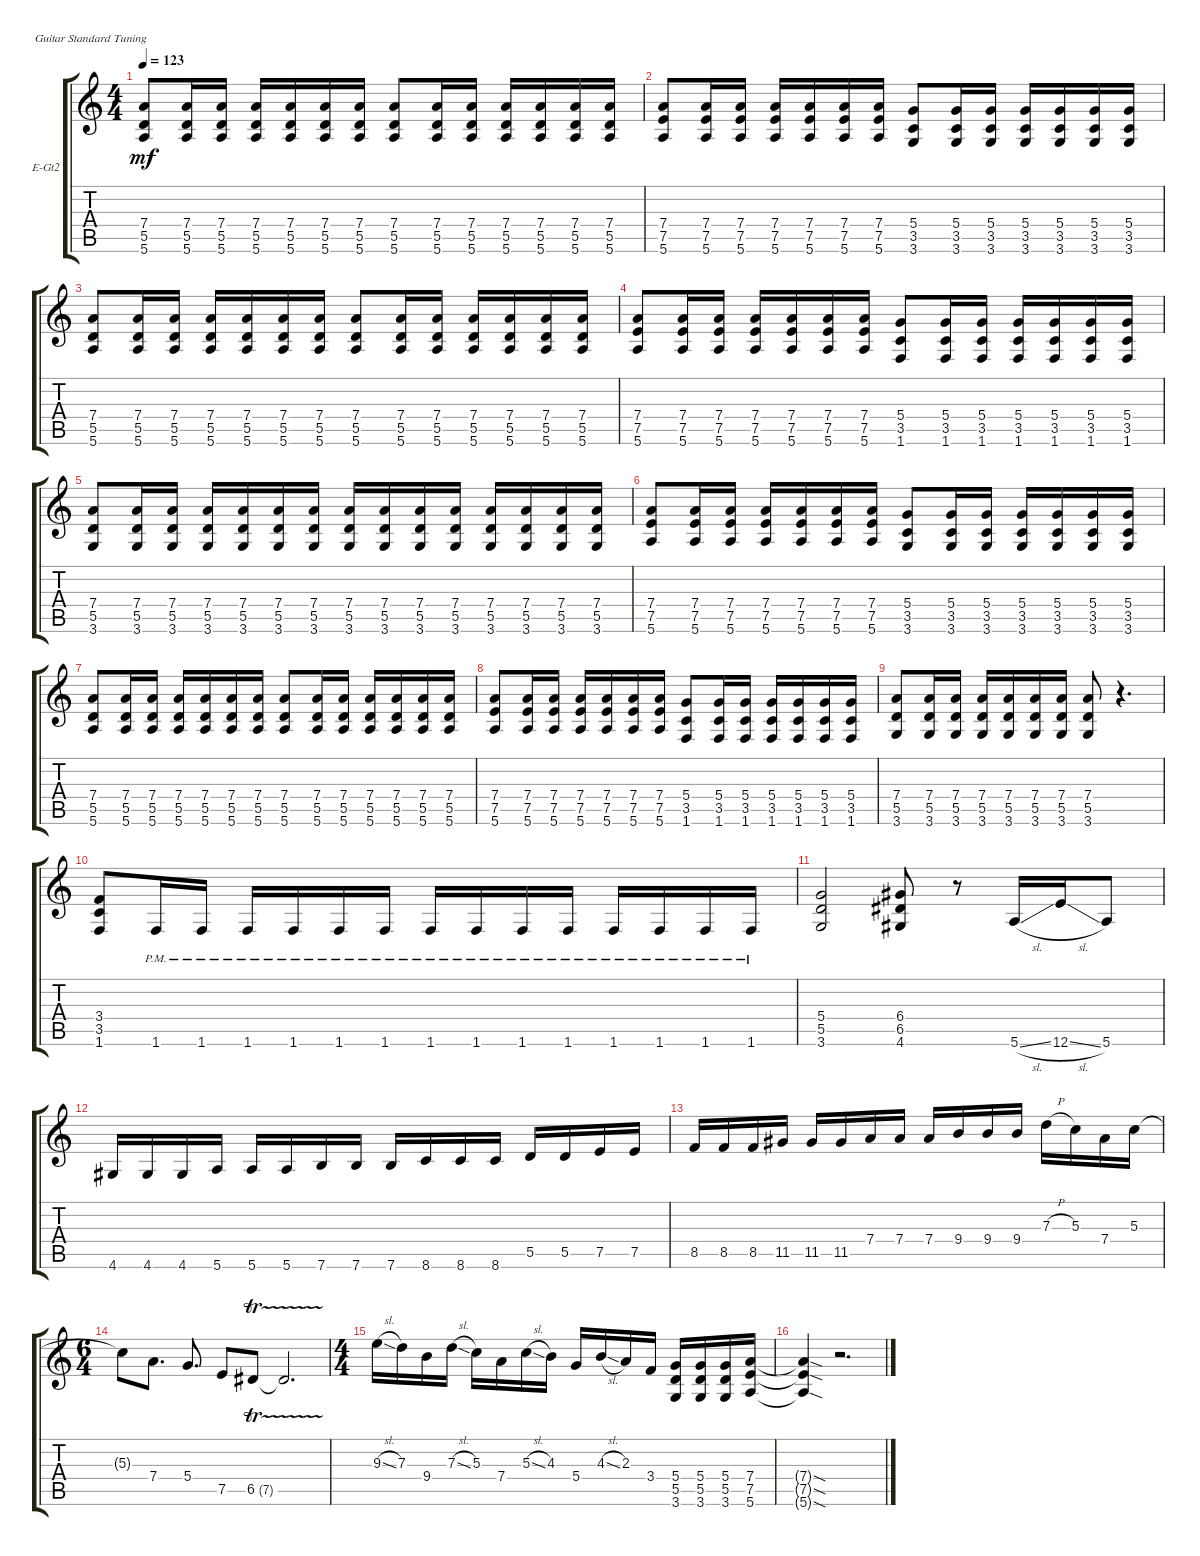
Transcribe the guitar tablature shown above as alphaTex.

\defaultSystemsLayout 4
\bracketExtendMode groupsimilarinstruments
\firstSystemTrackNameOrientation horizontal
\otherSystemsTrackNameOrientation horizontal
\track ("Guitar 2" "E-Gt2") {instrument distortionguitar}
\staff {score tabs}
\tuning (E4 B3 G3 D3 A2 E2)
\ts (4 4)
\tempo 123
\clef g2
\ks c
(5.6 5.5 7.4).8{dy mf} (5.6 5.5 7.4).16 (5.6 5.5 7.4).16 (5.6 5.5 7.4).16 (5.6 5.5 7.4).16 (5.6 5.5 7.4).16 (5.6 5.5 7.4).16 (5.6 5.5 7.4).8 (5.6 5.5 7.4).16 (5.6 5.5 7.4).16 (5.6 5.5 7.4).16 (5.6 5.5 7.4).16 (5.6 5.5 7.4).16 (5.6 5.5 7.4).16 |
(5.6 7.5 7.4).8 (5.6 7.4 7.5).16 (5.6 7.4 7.5).16 (5.6 7.4 7.5).16 (5.6 7.5 7.4).16 (5.6 7.4 7.5).16 (5.6 7.4 7.5).16 (3.5 5.4 3.6).8 (3.5 5.4 3.6).16 (3.5 5.4 3.6).16 (3.5 5.4 3.6).16 (3.5 5.4 3.6).16 (3.5 5.4 3.6).16 (3.5 5.4 3.6).16 |
(5.6 5.5 7.4).8 (5.6 5.5 7.4).16 (5.6 5.5 7.4).16 (5.6 5.5 7.4).16 (5.6 5.5 7.4).16 (5.6 5.5 7.4).16 (5.6 5.5 7.4).16 (5.6 5.5 7.4).8 (5.6 5.5 7.4).16 (5.6 5.5 7.4).16 (5.6 5.5 7.4).16 (5.6 5.5 7.4).16 (5.6 5.5 7.4).16 (5.6 5.5 7.4).16 |
(5.6 7.5 7.4).8 (5.6 7.4 7.5).16 (5.6 7.4 7.5).16 (5.6 7.4 7.5).16 (5.6 7.5 7.4).16 (5.6 7.4 7.5).16 (5.6 7.4 7.5).16 (3.5 5.4 1.6).8 (3.5 5.4 1.6).16 (3.5 5.4 1.6).16 (3.5 5.4 1.6).16 (3.5 5.4 1.6).16 (3.5 5.4 1.6).16 (3.5 5.4 1.6).16 |
(3.6 5.5 7.4).8 (3.6 5.5 7.4).16 (3.6 5.5 7.4).16 (3.6 5.5 7.4).16 (3.6 5.5 7.4).16 (3.6 5.5 7.4).16 (3.6 5.5 7.4).16 (3.6 5.5 7.4).16 (3.6 5.5 7.4).16 (3.6 5.5 7.4).16 (3.6 5.5 7.4).16 (3.6 5.5 7.4).16 (3.6 5.5 7.4).16 (3.6 5.5 7.4).16 (3.6 5.5 7.4).16 |
(5.6 7.5 7.4).8 (5.6 7.4 7.5).16 (5.6 7.4 7.5).16 (5.6 7.4 7.5).16 (5.6 7.5 7.4).16 (5.6 7.4 7.5).16 (5.6 7.4 7.5).16 (3.5 5.4 3.6).8 (3.5 5.4 3.6).16 (3.5 5.4 3.6).16 (3.5 5.4 3.6).16 (3.5 5.4 3.6).16 (3.5 5.4 3.6).16 (3.5 5.4 3.6).16 |
(5.6 5.5 7.4).8 (5.6 5.5 7.4).16 (5.6 5.5 7.4).16 (5.6 5.5 7.4).16 (5.6 5.5 7.4).16 (5.6 5.5 7.4).16 (5.6 5.5 7.4).16 (5.6 5.5 7.4).8 (5.6 5.5 7.4).16 (5.6 5.5 7.4).16 (5.6 5.5 7.4).16 (5.6 5.5 7.4).16 (5.6 5.5 7.4).16 (5.6 5.5 7.4).16 |
(5.6 7.5 7.4).8 (5.6 7.4 7.5).16 (5.6 7.4 7.5).16 (5.6 7.4 7.5).16 (5.6 7.5 7.4).16 (5.6 7.4 7.5).16 (5.6 7.4 7.5).16 (3.5 5.4 1.6).8 (3.5 5.4 1.6).16 (3.5 5.4 1.6).16 (3.5 5.4 1.6).16 (3.5 5.4 1.6).16 (3.5 5.4 1.6).16 (3.5 5.4 1.6).16 |
(3.6 5.5 7.4).8 (3.6 5.5 7.4).16 (3.6 5.5 7.4).16 (3.6 5.5 7.4).16 (3.6 5.5 7.4).16 (3.6 5.5 7.4).16 (3.6 5.5 7.4).16 (3.6 5.5 7.4).8 r.4{d} |
(1.6 3.5 3.4).8 1.6{pm}.16 1.6{pm}.16 1.6{pm}.16 1.6{pm}.16 1.6{pm}.16 1.6{pm}.16 1.6{pm}.16 1.6{pm}.16 1.6{pm}.16 1.6{pm}.16 1.6{pm}.16 1.6{pm}.16 1.6{pm}.16 1.6{pm}.16 |
(3.6 5.5 5.4).2 (4.6 6.5 6.4).8 r.8 5.6{sl}.16 12.6{sl}.16 5.6.8 |
4.6.16 4.6.16 4.6.16 5.6.16 5.6.16 5.6.16 7.6.16 7.6.16 7.6.16 8.6.16 8.6.16 8.6.16 5.5.16 5.5.16 7.5.16 7.5.16 |
8.5.16 8.5.16 8.5.16 11.5.16 11.5.16 11.5.16 7.4.16 7.4.16 7.4.16 9.4.16 9.4.16 9.4.16 7.3{h}.16 5.3.16 7.4.16 5.3.16 |
\ts (6 4)
5.3{t}.8 7.4.8{d} 5.4.8{d} 7.5.8 6.5{tr (7 16)}.8 6.5{tr (7 16) t}.2{d} |
\ts (4 4)
9.3{sl}.16 7.3.16 9.4.16 7.3{sl}.16 5.3.16 7.4.16 5.3{sl}.16 4.3.16 5.4.16 4.3{sl}.16 2.3.16 3.4.16 (3.6 5.5 5.4).16 (3.6 5.5 5.4).16 (3.6 5.5 5.4).16 (5.6 7.5 7.4).16 |
(5.6{sod t} 7.5{sod t} 7.4{sod t}).4 r.2{d}
